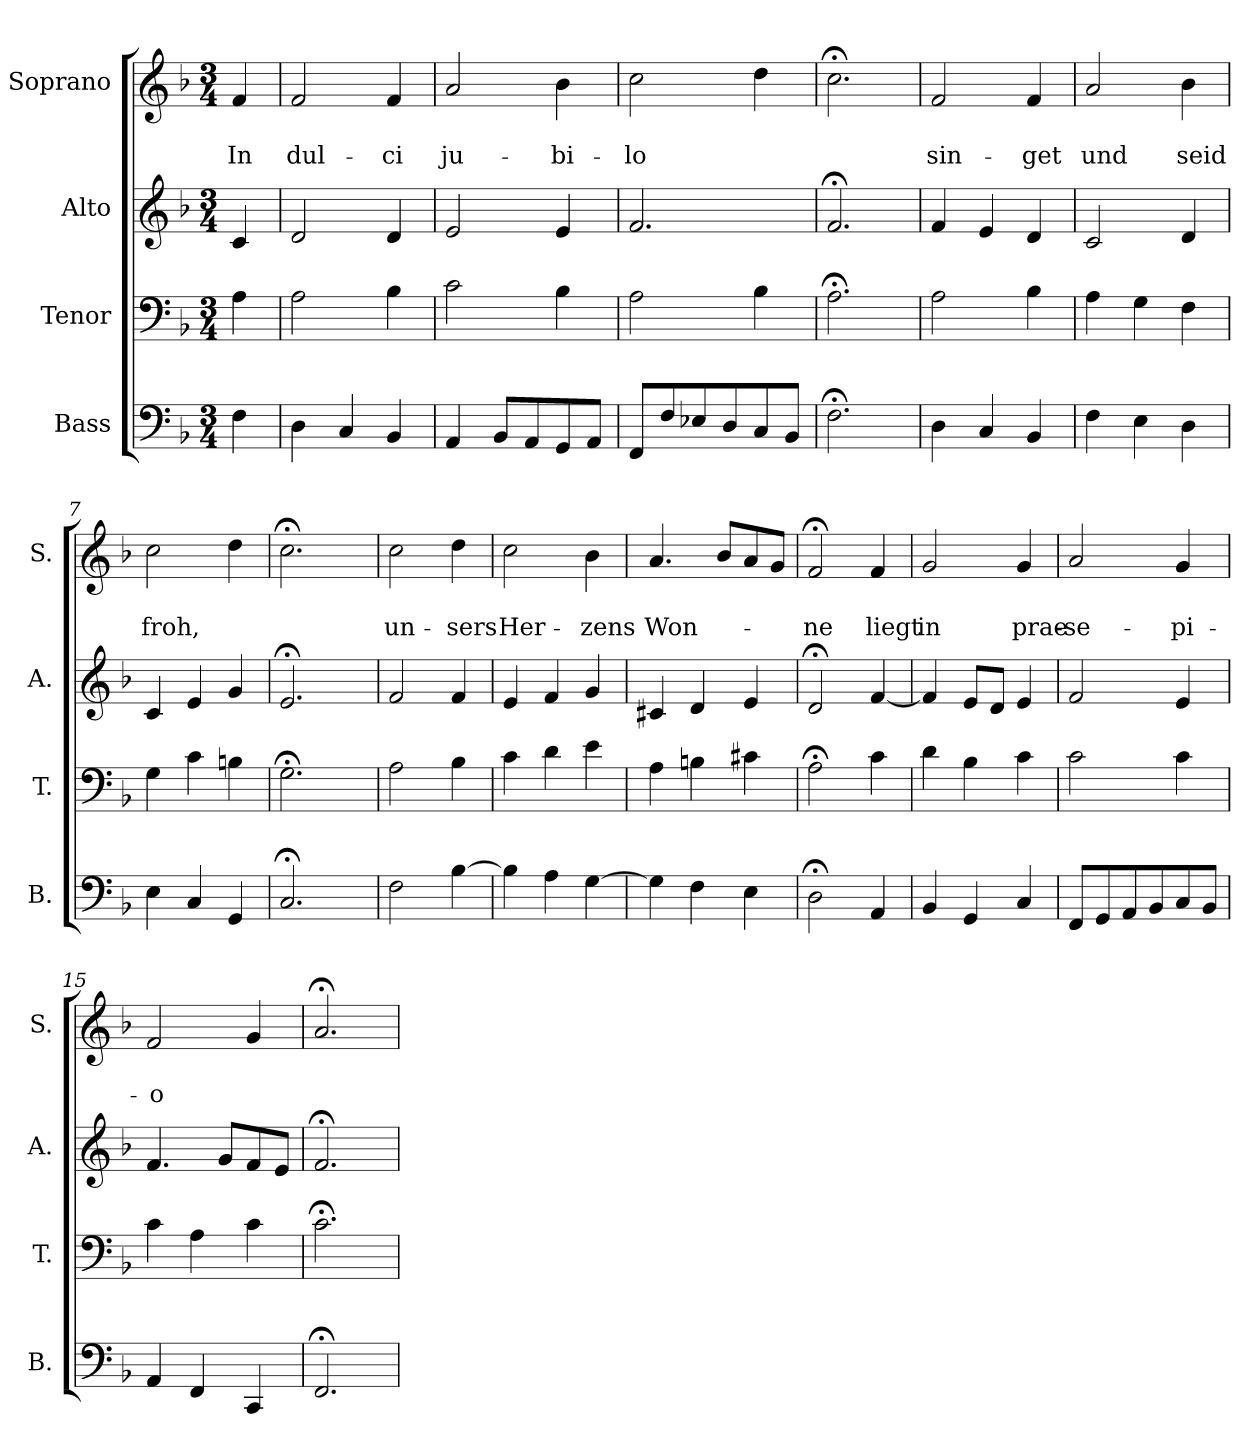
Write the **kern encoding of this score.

**kern	**kern	**kern	**kern	**text	**text
*part4	*part3	*part2	*part1	*part1	*part1
*staff4	*staff3	*staff2	*staff1	*staff1	*staff1
*I"Bass	*I"Tenor	*I"Alto	*I"Soprano	*	*
*I'B.	*I'T.	*I'A.	*I'S.	*	*
*clefF4	*clefF4	*clefG2	*clefG2	*	*
*k[b-]	*k[b-]	*k[b-]	*k[b-]	*	*
*F:	*F:	*F:	*F:	*	*
*M3/4	*M3/4	*M3/4	*M3/4	*	*
=	=	=	=	=	=
4F\	4A\	4c/	4f/	.	In
=1	=1	=1	=1	=1	=1
4D\	2A\	2d/	2f/	.	dul-
4C/	.	.	.	.	.
4BB-/	4B-\	4d/	4f/	.	-ci
=2	=2	=2	=2	=2	=2
4AA/	2c\	2e/	2a/	.	ju-
8BB-/L	.	.	.	.	.
8AA/	.	.	.	.	.
8GG/	4B-\	4e/	4b-\	.	-bi-
8AA/J	.	.	.	.	.
=3	=3	=3	=3	=3	=3
8FF/L	2A\	2.f/	2cc\	.	-lo
8F/	.	.	.	.	.
8E-X/	.	.	.	.	.
8D/	.	.	.	.	.
8C/	4B-\	.	4dd\	.	.
8BB-/J	.	.	.	.	.
=4	=4	=4	=4	=4	=4
2.F;<\	2.A;<\	2.f;</	2.cc;<\	.	.
=5	=5	=5	=5	=5	=5
4D\	2A\	4f/	2f/	.	sin-
4C/	.	4e/	.	.	.
4BB-/	4B-\	4d/	4f/	.	-get
=6	=6	=6	=6	=6	=6
4F\	4A\	2c/	2a/	.	und
4E\	4G\	.	.	.	.
4D\	4F\	4d/	4b-\	.	seid
=7	=7	=7	=7	=7	=7
4E\	4G\	4c/	2cc\	.	froh,
4C/	4c\	4e/	.	.	.
4GG/	4Bn\	4g/	4dd\	.	.
=8	=8	=8	=8	=8	=8
2.C;</	2.G;<\	2.e;</	2.cc;<\	.	.
!!LO:LB:g=z
=9	=9	=9	=9	=9	=9
2F\	2A\	2f/	2cc\	.	un-
[4B-\	4B-\	4f/	4dd\	.	-sers
=10	=10	=10	=10	=10	=10
4B-\]	4c\	4e/	2cc\	.	Her-
4A\	4d\	4f/	.	.	.
[4G\	4e\	4g/	4b-\	.	-zens
=11	=11	=11	=11	=11	=11
4G\]	4A\	4c#X/	4.a/	.	Won-
4F\	4Bn\	4d/	.	.	.
.	.	.	8b-/L	.	.
4E\	4c#X\	4e/	8a/	.	.
.	.	.	8g/J	.	.
=12	=12	=12	=12	=12	=12
2D;<\	2A;<\	2d;</	2f;</	.	-ne
4AA/	4c\	[4f/	4f/	.	liegt
=13	=13	=13	=13	=13	=13
4BB-/	4d\	4f/]	2g/	.	in
4GG/	4B-\	8e/L	.	.	.
.	.	8d/J	.	.	.
4C/	4c\	4e/	4g/	.	prae-
=14	=14	=14	=14	=14	=14
8FF/L	2c\	2f/	2a/	.	-se-
8GG/	.	.	.	.	.
8AA/	.	.	.	.	.
8BB-/	.	.	.	.	.
8C/	4c\	4e/	4g/	.	-pi-
8BB-/J	.	.	.	.	.
=15	=15	=15	=15	=15	=15
4AA/	4c\	4.f/	2f/	.	-o
4FF/	4A\	.	.	.	.
.	.	8g/L	.	.	.
4CC/	4c\	8f/	4g/	.	.
.	.	8e/J	.	.	.
=16	=16	=16	=16	=16	=16
2.FF;</	2.c;<\	2.f;</	2.a;</	.	.
=	=	=	=	=	=
*-	*-	*-	*-	*-	*-
